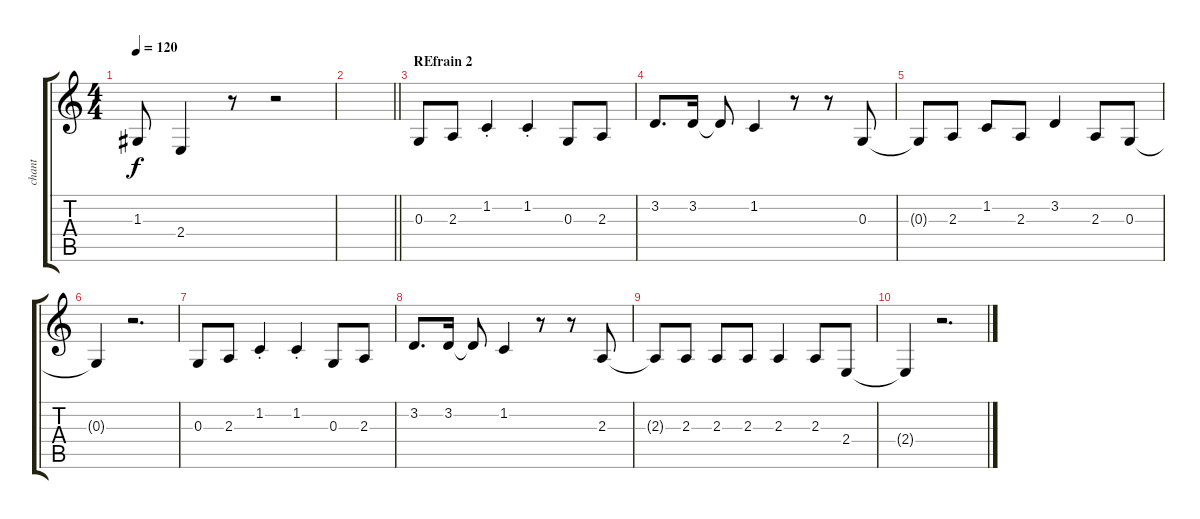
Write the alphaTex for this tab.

\track ("chant" "chant") {instrument clarinet}
\staff {score tabs}
\tuning (E4 B3 G3 D3 A2 E2) {hide}
\ts (4 4)
\tempo 120
\clef g2
\ks c
1.3{t}.8{dy f} 2.4.4 r.8 r.2 |
\barLineRight lightlight
|
\section ("" "REfrain 2")
0.3.8 2.3.8 1.2{st}.4 1.2{st}.4 0.3.8 2.3.8 |
3.2.8{d} 3.2.16 3.2{t}.8 1.2.4 r.8 r.8 0.3.8 |
0.3{t}.8 2.3.8 1.2.8 2.3.8 3.2.4 2.3.8 0.3.8 |
0.3{t}.4 r.2{d} |
0.3.8 2.3.8 1.2{st}.4 1.2{st}.4 0.3.8 2.3.8 |
3.2.8{d} 3.2.16 3.2{t}.8 1.2.4 r.8 r.8 2.3.8 |
2.3{t}.8 2.3.8 2.3.8 2.3.8 2.3.4 2.3.8 2.4.8 |
2.4{t}.4 r.2{d}
